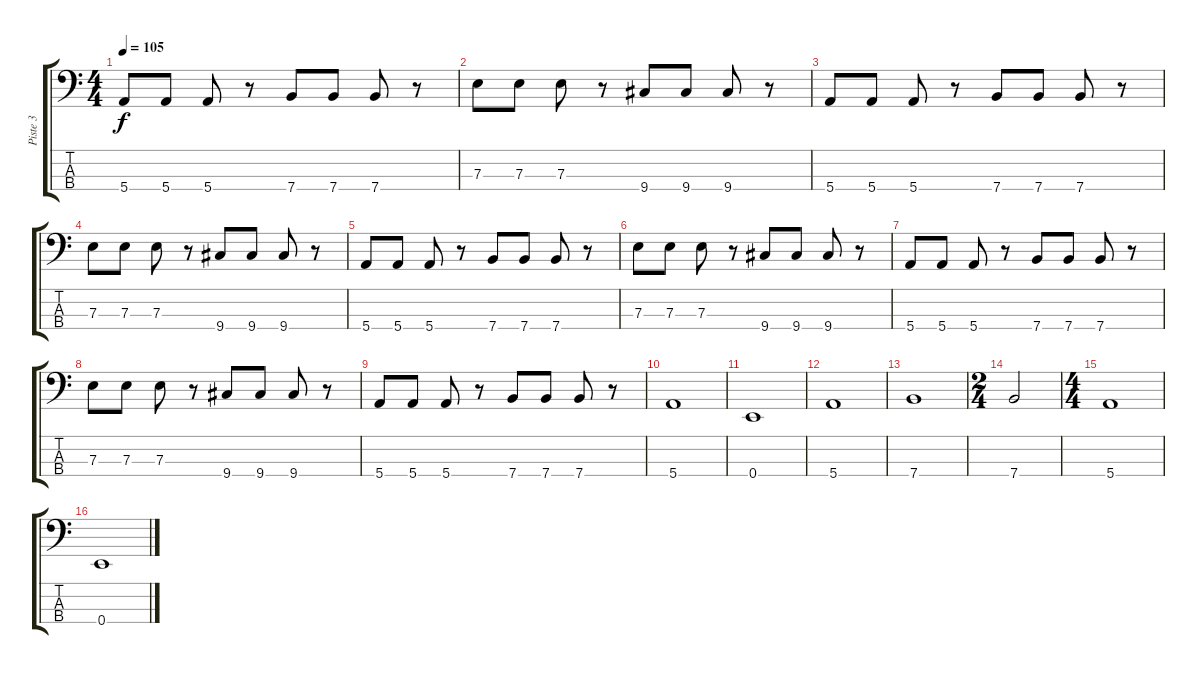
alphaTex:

\track ("Piste 3" "Piste 3") {instrument electricbasspick}
\staff {score tabs}
\tuning (G2 D2 A1 E1) {hide}
\ts (4 4)
\tempo 105
\clef f4
\ks c
5.4.8{dy f} 5.4.8 5.4.8 r.8 7.4.8 7.4.8 7.4.8 r.8 |
7.3.8 7.3.8 7.3.8 r.8 9.4.8 9.4.8 9.4.8 r.8 |
5.4.8 5.4.8 5.4.8 r.8 7.4.8 7.4.8 7.4.8 r.8 |
7.3.8 7.3.8 7.3.8 r.8 9.4.8 9.4.8 9.4.8 r.8 |
5.4.8 5.4.8 5.4.8 r.8 7.4.8 7.4.8 7.4.8 r.8 |
7.3.8 7.3.8 7.3.8 r.8 9.4.8 9.4.8 9.4.8 r.8 |
5.4.8 5.4.8 5.4.8 r.8 7.4.8 7.4.8 7.4.8 r.8 |
7.3.8 7.3.8 7.3.8 r.8 9.4.8 9.4.8 9.4.8 r.8 |
5.4.8 5.4.8 5.4.8 r.8 7.4.8 7.4.8 7.4.8 r.8 |
5.4.1 |
0.4.1 |
5.4.1 |
7.4.1 |
\ts (2 4)
7.4.2 |
\ts (4 4)
5.4.1 |
0.4.1
